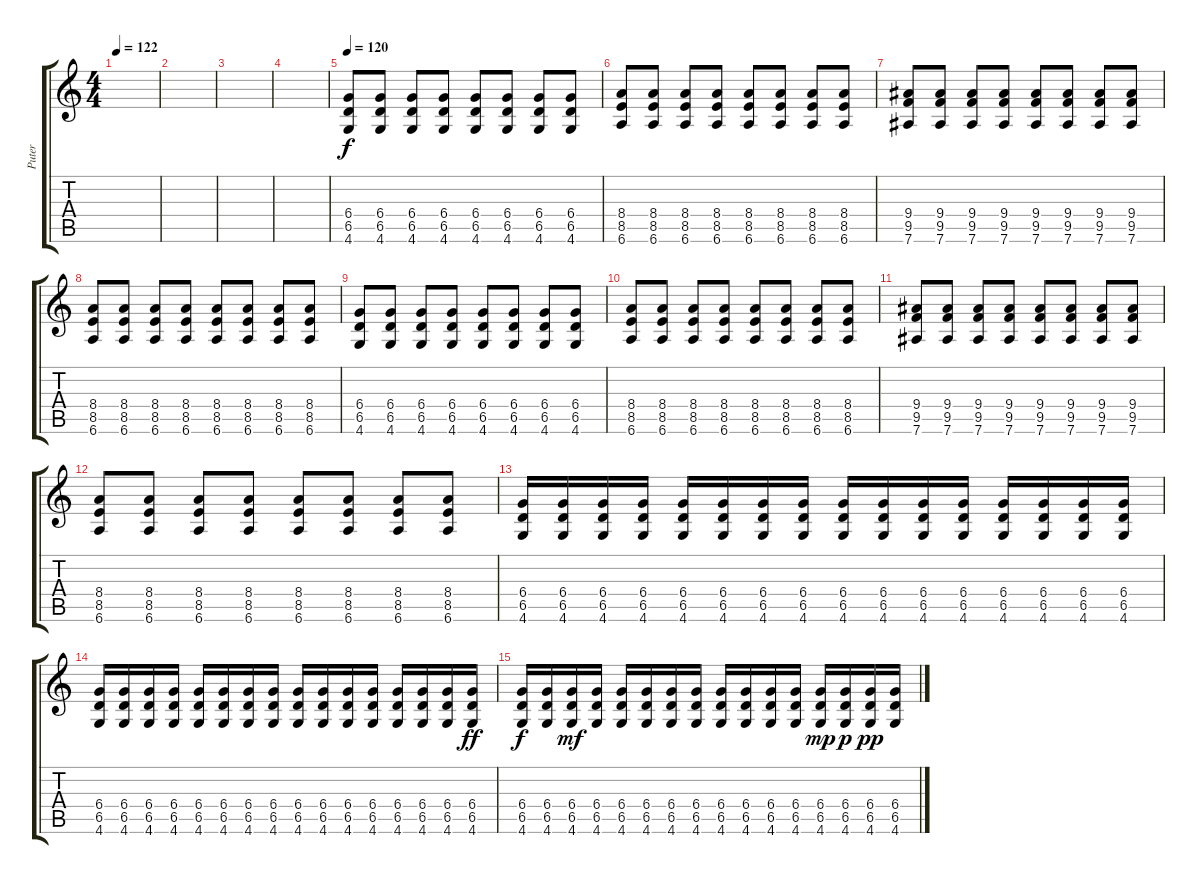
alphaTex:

\track ("Puter" "Puter") {instrument distortionguitar}
\staff {score tabs}
\tuning (Eb4 Bb3 Gb3 Db3 Ab2 Eb2) {hide}
\ts (4 4)
\tempo 122
\clef g2
\ks c
|
|
|
|
\tempo 120
(6.4 6.5 4.6).8 (6.4 6.5 4.6).8 (6.4 6.5 4.6).8 (6.4 6.5 4.6).8 (6.4 6.5 4.6).8 (6.4 6.5 4.6).8 (6.4 6.5 4.6).8 (6.4 6.5 4.6).8 |
(8.4 8.5 6.6).8 (8.4 8.5 6.6).8 (8.4 8.5 6.6).8 (8.4 8.5 6.6).8 (8.4 8.5 6.6).8 (8.4 8.5 6.6).8 (8.4 8.5 6.6).8 (8.4 8.5 6.6).8 |
(9.4 9.5 7.6).8 (9.4 9.5 7.6).8 (9.4 9.5 7.6).8 (9.4 9.5 7.6).8 (9.4 9.5 7.6).8 (9.4 9.5 7.6).8 (9.4 9.5 7.6).8 (9.4 9.5 7.6).8 |
(8.4 8.5 6.6).8 (8.4 8.5 6.6).8 (8.4 8.5 6.6).8 (8.4 8.5 6.6).8 (8.4 8.5 6.6).8 (8.4 8.5 6.6).8 (8.4 8.5 6.6).8 (8.4 8.5 6.6).8 |
(6.4 6.5 4.6).8 (6.4 6.5 4.6).8 (6.4 6.5 4.6).8 (6.4 6.5 4.6).8 (6.4 6.5 4.6).8 (6.4 6.5 4.6).8 (6.4 6.5 4.6).8 (6.4 6.5 4.6).8 |
(8.4 8.5 6.6).8 (8.4 8.5 6.6).8 (8.4 8.5 6.6).8 (8.4 8.5 6.6).8 (8.4 8.5 6.6).8 (8.4 8.5 6.6).8 (8.4 8.5 6.6).8 (8.4 8.5 6.6).8 |
(9.4 9.5 7.6).8 (9.4 9.5 7.6).8 (9.4 9.5 7.6).8 (9.4 9.5 7.6).8 (9.4 9.5 7.6).8 (9.4 9.5 7.6).8 (9.4 9.5 7.6).8 (9.4 9.5 7.6).8 |
(8.4 8.5 6.6).8 (8.4 8.5 6.6).8 (8.4 8.5 6.6).8 (8.4 8.5 6.6).8 (8.4 8.5 6.6).8 (8.4 8.5 6.6).8 (8.4 8.5 6.6).8 (8.4 8.5 6.6).8 |
(6.4 6.5 4.6).16 (6.4 6.5 4.6).16 (6.4 6.5 4.6).16 (6.4 6.5 4.6).16 (6.4 6.5 4.6).16 (6.4 6.5 4.6).16 (6.4 6.5 4.6).16 (6.4 6.5 4.6).16 (6.4 6.5 4.6).16 (6.4 6.5 4.6).16 (6.4 6.5 4.6).16 (6.4 6.5 4.6).16 (6.4 6.5 4.6).16 (6.4 6.5 4.6).16 (6.4 6.5 4.6).16 (6.4 6.5 4.6).16 |
(6.4 6.5 4.6).16 (6.4 6.5 4.6).16 (6.4 6.5 4.6).16 (6.4 6.5 4.6).16 (6.4 6.5 4.6).16 (6.4 6.5 4.6).16 (6.4 6.5 4.6).16 (6.4 6.5 4.6).16 (6.4 6.5 4.6).16 (6.4 6.5 4.6).16 (6.4 6.5 4.6).16 (6.4 6.5 4.6).16 (6.4 6.5 4.6).16 (6.4 6.5 4.6).16 (6.4 6.5 4.6).16 (6.4 6.5 4.6).16{dy ff} |
(6.4 6.5 4.6).16{dy f} (6.4 6.5 4.6).16 (6.4 6.5 4.6).16{dy mf} (6.4 6.5 4.6).16 (6.4 6.5 4.6).16 (6.4 6.5 4.6).16 (6.4 6.5 4.6).16 (6.4 6.5 4.6).16 (6.4 6.5 4.6).16 (6.4 6.5 4.6).16 (6.4 6.5 4.6).16 (6.4 6.5 4.6).16 (6.4 6.5 4.6).16{dy mp} (6.4 6.5 4.6).16{dy p} (6.4 6.5 4.6).16{dy pp} (6.4 6.5 4.6).16
